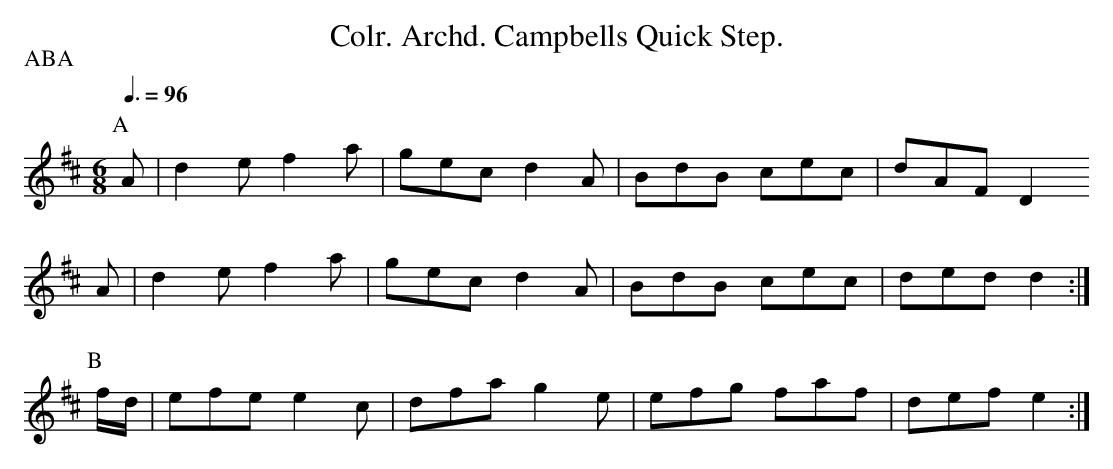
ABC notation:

X:1
T:Colr. Archd. Campbells Quick Step.
M:6/8
L:1/8
Q:3/8=96
P:ABA % Aird prints a da capo
K:D
P:A
A | d2e f2a | gec d2A | BdB cec | dAF D2
A | d2e f2a | gec d2A | BdB cec | ded d2 :|
P:B
f/d/ | efe e2c | dfa g2e | efg faf | def e2 :|
